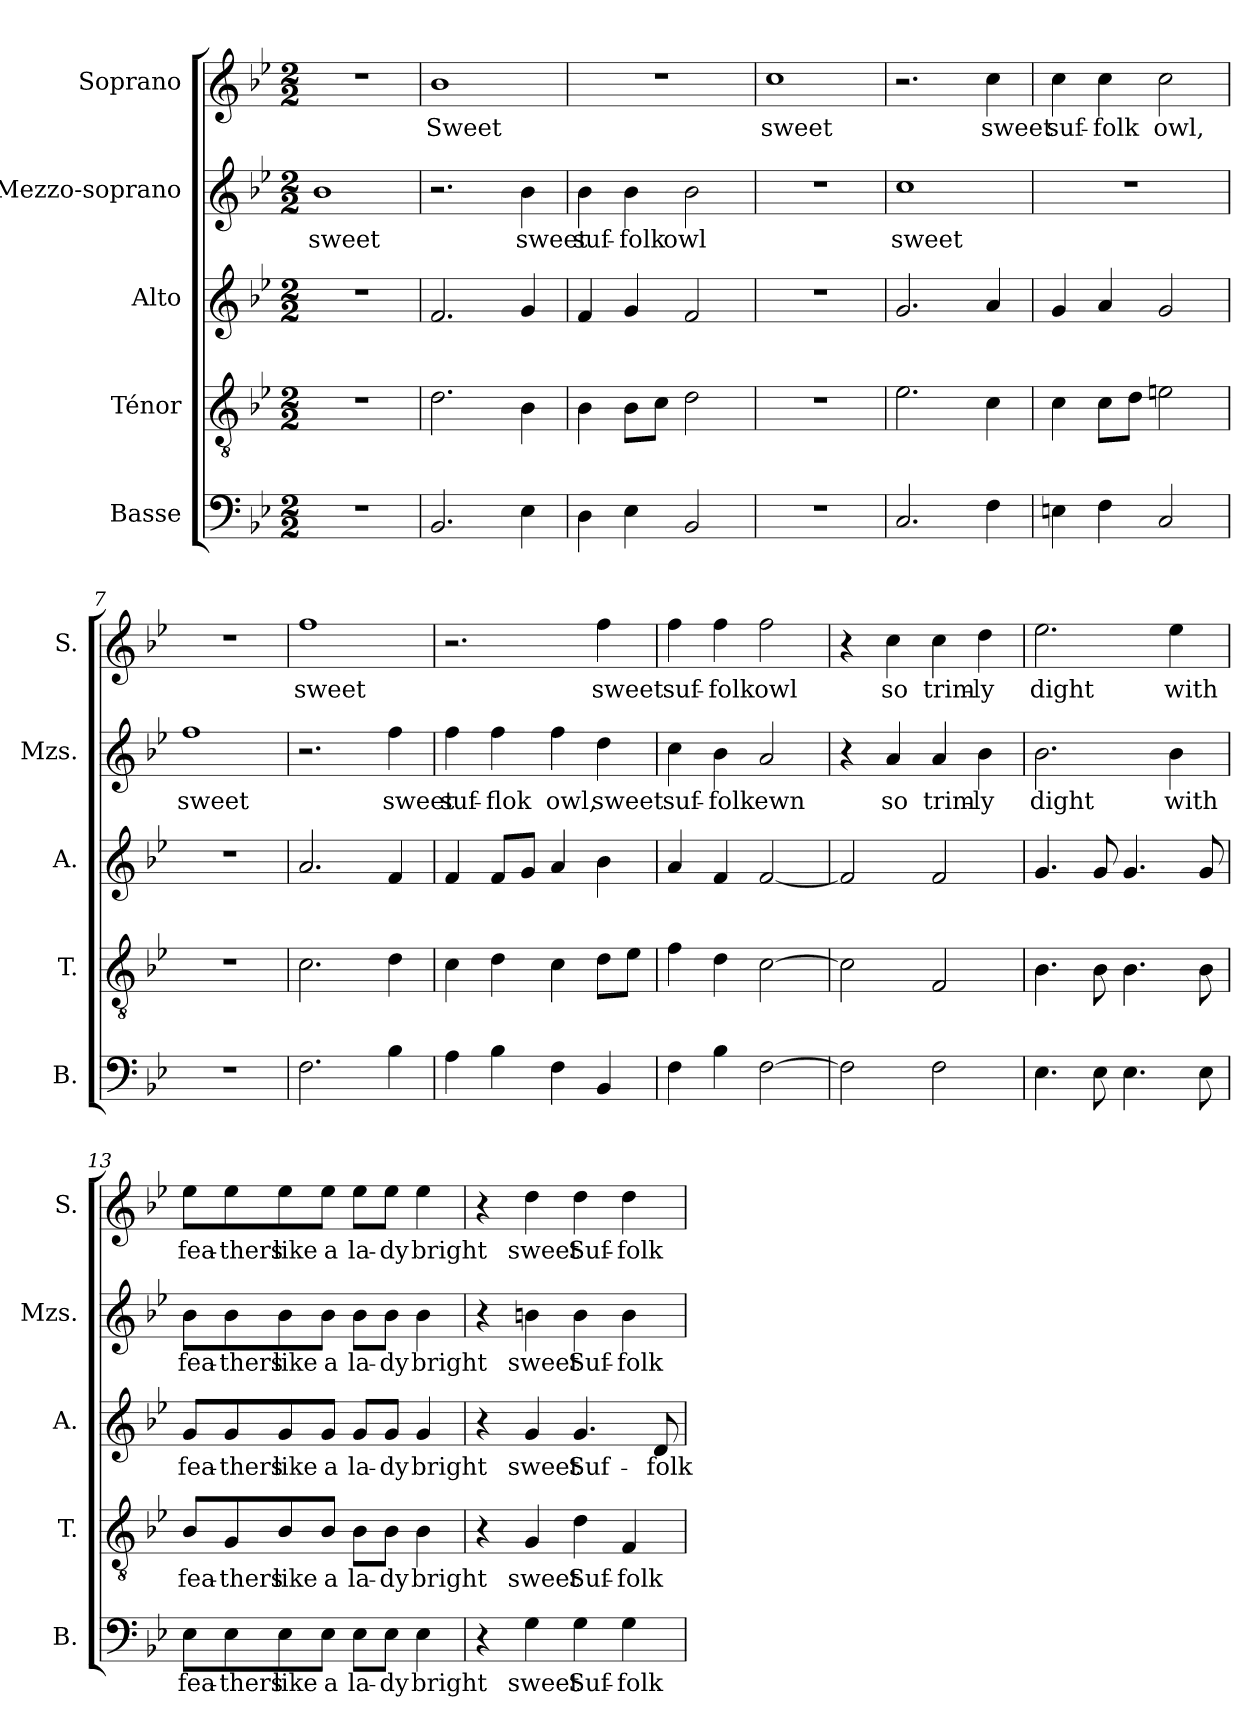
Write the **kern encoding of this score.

**kern	**text	**kern	**text	**kern	**text	**kern	**text	**kern	**text
*part5	*part5	*part4	*part4	*part3	*part3	*part2	*part2	*part1	*part1
*staff5	*staff5	*staff4	*staff4	*staff3	*staff3	*staff2	*staff2	*staff1	*staff1
*I"Basse	*	*I"Ténor	*	*I"Alto	*	*I"Mezzo-soprano	*	*I"Soprano	*
*I'B.	*	*I'T.	*	*I'A.	*	*I'Mzs.	*	*I'S.	*
*clefF4	*	*clefGv2	*	*clefG2	*	*clefG2	*	*clefG2	*
*k[b-e-]	*	*k[b-e-]	*	*k[b-e-]	*	*k[b-e-]	*	*k[b-e-]	*
*M2/2	*	*M2/2	*	*M2/2	*	*M2/2	*	*M2/2	*
=1	=1	=1	=1	=1	=1	=1	=1	=1	=1
!	!	!	!	!	!	!	!LO:LY:b	!	!
1r	.	1r	.	1r	.	1b-	sweet	1r	.
=2	=2	=2	=2	=2	=2	=2	=2	=2	=2
!	!	!	!	!	!	!	!	!	!LO:LY:b
2.BB-/	.	2.d\	.	2.f/	.	2.r	.	1b-	Sweet
!	!	!	!	!	!	!	!LO:LY:b	!	!
4E-\	.	4B-\	.	4g/	.	4b-\	sweet	.	.
=3	=3	=3	=3	=3	=3	=3	=3	=3	=3
!	!	!	!	!	!	!	!LO:LY:b	!	!
4D\	.	4B-\	.	4f/	.	4b-\	suf-	1r	.
!	!	!	!	!	!	!	!LO:LY:b	!	!
4E-\	.	8B-\L	.	4g/	.	4b-\	-folk	.	.
.	.	8c\J	.	.	.	.	.	.	.
!	!	!	!	!	!	!	!LO:LY:b	!	!
2BB-/	.	2d\	.	2f/	.	2b-\	owl	.	.
=4	=4	=4	=4	=4	=4	=4	=4	=4	=4
!	!	!	!	!	!	!	!	!	!LO:LY:b
1r	.	1r	.	1r	.	1r	.	1cc	sweet
=5	=5	=5	=5	=5	=5	=5	=5	=5	=5
!	!	!	!	!	!	!	!LO:LY:b	!	!
2.C/	.	2.e-\	.	2.g/	.	1cc	sweet	2.r	.
!	!	!	!	!	!	!	!	!	!LO:LY:b
4F\	.	4c\	.	4a/	.	.	.	4cc\	sweet
=6	=6	=6	=6	=6	=6	=6	=6	=6	=6
!	!	!	!	!	!	!	!	!	!LO:LY:b
4En\	.	4c\	.	4g/	.	1r	.	4cc\	suf-
!	!	!	!	!	!	!	!	!	!LO:LY:b
4F\	.	8c\L	.	4a/	.	.	.	4cc\	-folk
.	.	8d\J	.	.	.	.	.	.	.
!	!	!	!	!	!	!	!	!	!LO:LY:b
2C/	.	2en\	.	2g/	.	.	.	2cc\	owl,
=7	=7	=7	=7	=7	=7	=7	=7	=7	=7
!	!	!	!	!	!	!	!LO:LY:b	!	!
1r	.	1r	.	1r	.	1ff	sweet	1r	.
!!LO:LB:g=z
=8	=8	=8	=8	=8	=8	=8	=8	=8	=8
!	!	!	!	!	!	!	!	!	!LO:LY:b
2.F\	.	2.c\	.	2.a/	.	2.r	.	1ff	sweet
!	!	!	!	!	!	!	!LO:LY:b	!	!
4B-\	.	4d\	.	4f/	.	4ff\	sweet	.	.
=9	=9	=9	=9	=9	=9	=9	=9	=9	=9
!	!	!	!	!	!	!	!LO:LY:b	!	!
4A\	.	4c\	.	4f/	.	4ff\	suf-	2.r	.
!	!	!	!	!	!	!	!LO:LY:b	!	!
4B-\	.	4d\	.	8f/L	.	4ff\	-flok	.	.
.	.	.	.	8g/J	.	.	.	.	.
!	!	!	!	!	!	!	!LO:LY:b	!	!
4F\	.	4c\	.	4a/	.	4ff\	owl,	.	.
!	!	!	!	!	!	!	!LO:LY:b	!	!LO:LY:b
4BB-/	.	8d\L	.	4b-\	.	4dd\	sweet	4ff\	sweet
.	.	8e-\J	.	.	.	.	.	.	.
=10	=10	=10	=10	=10	=10	=10	=10	=10	=10
!	!	!	!	!	!	!	!LO:LY:b	!	!LO:LY:b
4F\	.	4f\	.	4a/	.	4cc\	suf-	4ff\	suf-
!	!	!	!	!	!	!	!LO:LY:b	!	!LO:LY:b
4B-\	.	4d\	.	4f/	.	4b-\	-folk	4ff\	-folk
!	!	!	!	!	!	!	!LO:LY:b	!	!LO:LY:b
[2F\	.	[2c\	.	[2f/	.	2a/	ewn	2ff\	owl
=11	=11	=11	=11	=11	=11	=11	=11	=11	=11
2F\]	.	2c\]	.	2f/]	.	4r	.	4r	.
!	!	!	!	!	!	!	!LO:LY:b	!	!LO:LY:b
.	.	.	.	.	.	4a/	so	4cc\	so
!	!	!	!	!	!	!	!LO:LY:b	!	!LO:LY:b
2F\	.	2F/	.	2f/	.	4a/	trim-	4cc\	trim-
!	!	!	!	!	!	!	!LO:LY:b	!	!LO:LY:b
.	.	.	.	.	.	4b-\	-ly	4dd\	-ly
=12	=12	=12	=12	=12	=12	=12	=12	=12	=12
!	!	!	!	!	!	!	!LO:LY:b	!	!LO:LY:b
4.E-\	.	4.B-\	.	4.g/	.	2.b-\	dight	2.ee-\	dight
8E-\	.	8B-\	.	8g/	.	.	.	.	.
4.E-\	.	4.B-\	.	4.g/	.	.	.	.	.
!	!	!	!	!	!	!	!LO:LY:b	!	!LO:LY:b
.	.	.	.	.	.	4b-\	with	4ee-\	with
8E-\	.	8B-\	.	8g/	.	.	.	.	.
!!LO:PB:g=z
=13	=13	=13	=13	=13	=13	=13	=13	=13	=13
!	!LO:LY:b	!	!LO:LY:b	!	!LO:LY:b	!	!LO:LY:b	!	!LO:LY:b
8E-\L	fea-	8B-/L	fea-	8g/L	fea-	8b-\L	fea-	8ee-\L	fea-
!	!LO:LY:b	!	!LO:LY:b	!	!LO:LY:b	!	!LO:LY:b	!	!LO:LY:b
8E-\	-thers	8G/	-thers	8g/	-thers	8b-\	-thers	8ee-\	-thers
!	!LO:LY:b	!	!LO:LY:b	!	!LO:LY:b	!	!LO:LY:b	!	!LO:LY:b
8E-\	like	8B-/	like	8g/	like	8b-\	like	8ee-\	like
!	!LO:LY:b	!	!LO:LY:b	!	!LO:LY:b	!	!LO:LY:b	!	!LO:LY:b
8E-\J	a	8B-/J	a	8g/J	a	8b-\J	a	8ee-\J	a
!	!LO:LY:b	!	!LO:LY:b	!	!LO:LY:b	!	!LO:LY:b	!	!LO:LY:b
8E-\L	la-	8B-\L	la-	8g/L	la-	8b-\L	la-	8ee-\L	la-
!	!LO:LY:b	!	!LO:LY:b	!	!LO:LY:b	!	!LO:LY:b	!	!LO:LY:b
8E-\J	-dy	8B-\J	-dy	8g/J	-dy	8b-\J	-dy	8ee-\J	-dy
!	!LO:LY:b	!	!LO:LY:b	!	!LO:LY:b	!	!LO:LY:b	!	!LO:LY:b
4E-\	bright	4B-\	bright	4g/	bright	4b-\	bright	4ee-\	bright
=14	=14	=14	=14	=14	=14	=14	=14	=14	=14
4r	.	4r	.	4r	.	4r	.	4r	.
!	!LO:LY:b	!	!LO:LY:b	!	!LO:LY:b	!	!LO:LY:b	!	!LO:LY:b
4G\	sweet	4G/	sweet	4g/	sweet	4bn\	sweet	4dd\	sweet
!	!LO:LY:b	!	!LO:LY:b	!	!LO:LY:b	!	!LO:LY:b	!	!LO:LY:b
4G\	Suf-	4d\	Suf-	4.g/	Suf-	4b\	Suf-	4dd\	Suf-
!	!LO:LY:b	!	!LO:LY:b	!	!	!	!LO:LY:b	!	!LO:LY:b
4G\	-folk	4F/	-folk	.	.	4b\	-folk	4dd\	-folk
!	!	!	!	!	!LO:LY:b	!	!	!	!
.	.	.	.	8d/	-folk	.	.	.	.
=	=	=	=	=	=	=	=	=	=
*-	*-	*-	*-	*-	*-	*-	*-	*-	*-
